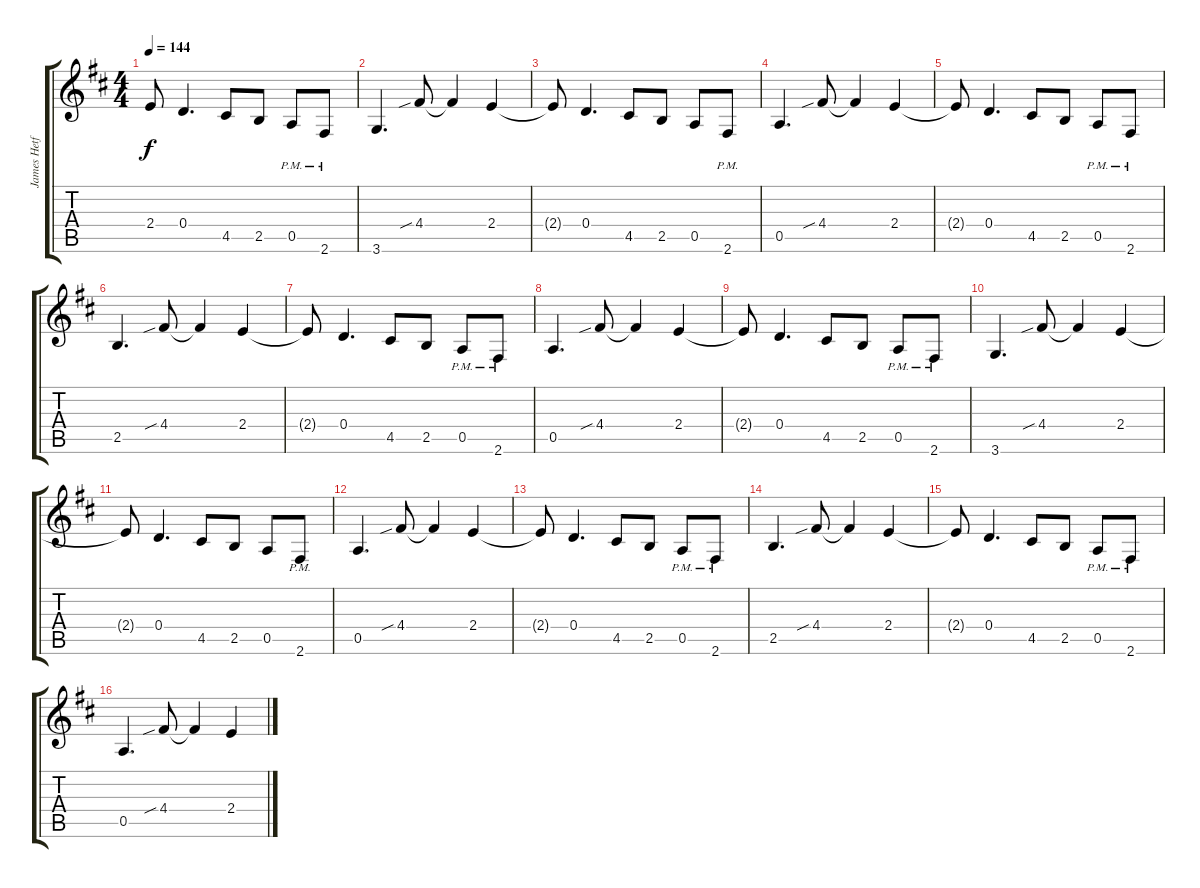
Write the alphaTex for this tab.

\track ("James Hetfield" "James Hetf") {instrument distortionguitar}
\staff {score tabs}
\tuning (E4 B3 G3 D3 A2 E2) {hide}
\ts (4 4)
\tempo 144
\clef g2
\ks bminor
2.4{t}.8{dy f} 0.4.4{d} 4.5.8 2.5.8 0.5{pm}.8{instrument electricguitarmuted} 2.6{pm}.8 |
3.6.4{d instrument distortionguitar} 4.4{sib}.8 4.4{t}.4 2.4.4 |
2.4{t}.8 0.4.4{d} 4.5.8 2.5.8 0.5.8{instrument electricguitarmuted} 2.6{pm}.8 |
0.5.4{d instrument distortionguitar} 4.4{sib}.8 4.4{t}.4 2.4.4 |
2.4{t}.8 0.4.4{d} 4.5.8 2.5.8 0.5{pm}.8{instrument electricguitarmuted} 2.6{pm}.8 |
2.5.4{d instrument distortionguitar} 4.4{sib}.8 4.4{t}.4 2.4.4 |
2.4{t}.8 0.4.4{d} 4.5.8 2.5.8 0.5{pm}.8{instrument electricguitarmuted} 2.6{pm}.8 |
0.5.4{d instrument distortionguitar} 4.4{sib}.8 4.4{t}.4 2.4.4 |
2.4{t}.8 0.4.4{d} 4.5.8 2.5.8 0.5{pm}.8{instrument electricguitarmuted} 2.6{pm}.8 |
3.6.4{d instrument distortionguitar} 4.4{sib}.8 4.4{t}.4 2.4.4 |
2.4{t}.8 0.4.4{d} 4.5.8 2.5.8 0.5.8{instrument electricguitarmuted} 2.6{pm}.8 |
0.5.4{d instrument distortionguitar} 4.4{sib}.8 4.4{t}.4 2.4.4 |
2.4{t}.8 0.4.4{d} 4.5.8 2.5.8 0.5{pm}.8{instrument electricguitarmuted} 2.6{pm}.8 |
2.5.4{d instrument distortionguitar} 4.4{sib}.8 4.4{t}.4 2.4.4 |
2.4{t}.8 0.4.4{d} 4.5.8 2.5.8 0.5{pm}.8{instrument electricguitarmuted} 2.6{pm}.8 |
0.5.4{d instrument distortionguitar} 4.4{sib}.8 4.4{t}.4 2.4.4
